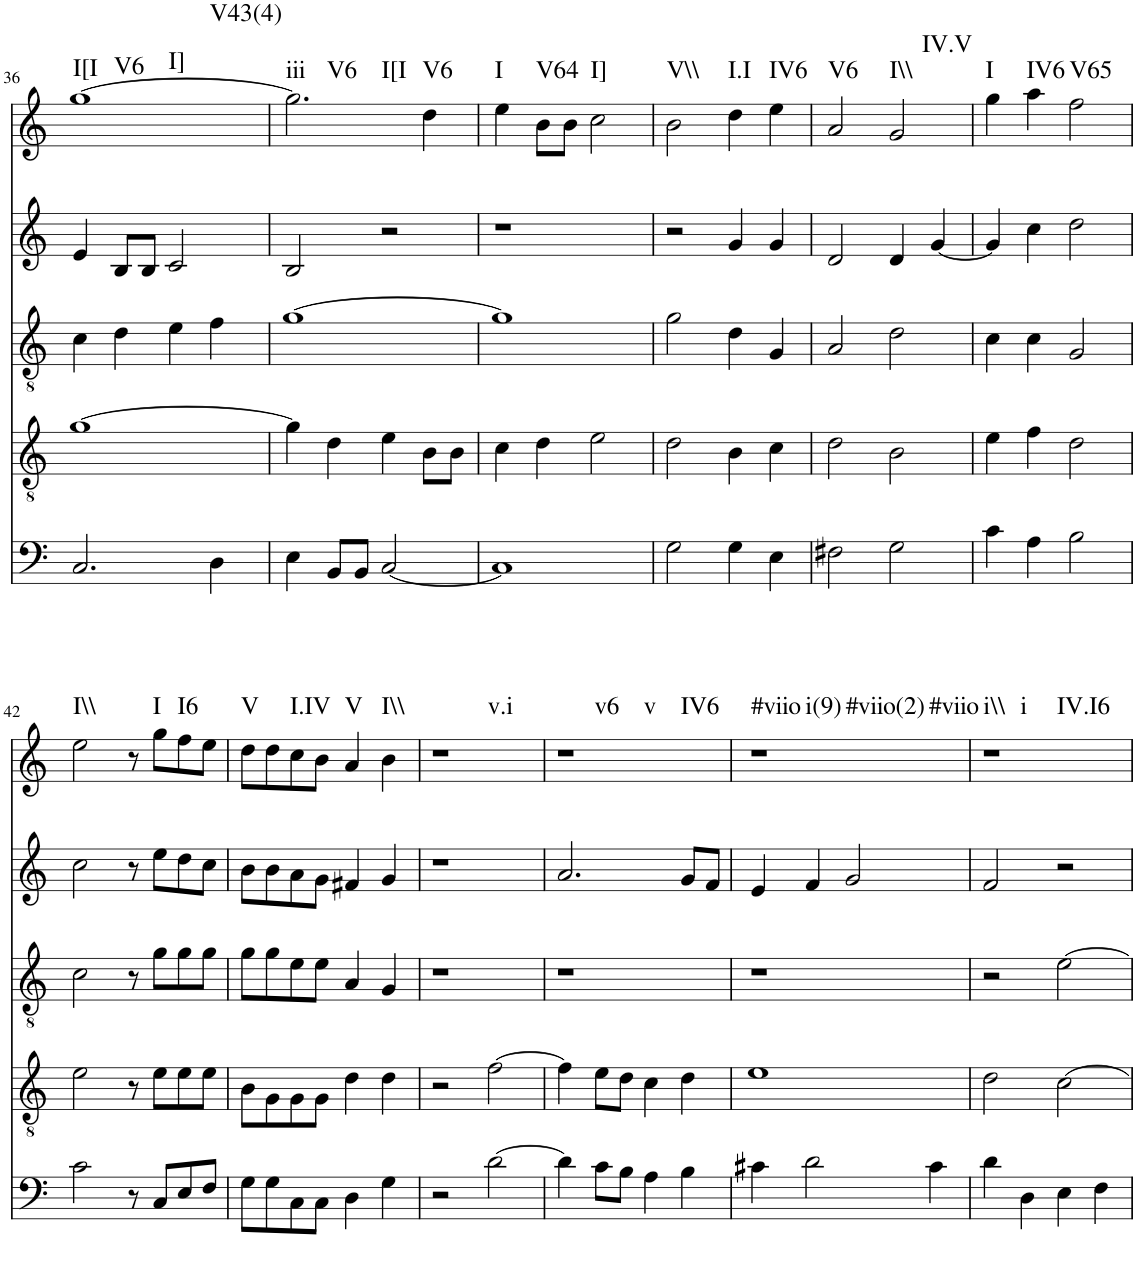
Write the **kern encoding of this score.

**kern	**kern	**kern	**kern	**kern	**harte
*part5	*part4	*part3	*part2	*part1	*part1
*staff5	*staff4	*staff3	*staff2	*staff1	*
*I"vox	*I"vox	*I"vox	*I"vox	*I"vox	*
!!LO:PB:g=z
*clefF4	*clefGv2	*clefGv2	*clefG2	*clefG2	*
*k[]	*k[]	*k[]	*k[]	*k[]	*
*M4/4	*M4/4	*M4/4	*M4/4	*M4/4	*
=36	=36	=36	=36	=36	=36
!	!	!	!	!	!LO:H:n=1:kt=I[I
!	!	!	!	!	!LO:H:n=2:kt=V6
!	!	!	!	!	!LO:H:n=3:kt=I]
!	!	!	!	!	!LO:H:n=4:kt=V43(4)
2.C/	[1g	4c\	4e/	[1gg	N N N N
.	.	4d\	8B/L	.	.
.	.	.	8B/J	.	.
.	.	4e\	2c/	.	.
4D\	.	4f\	.	.	.
=37	=37	=37	=37	=37	=37
!	!	!	!	!	!LO:H:n=1:kt=iii
!	!	!	!	!	!LO:H:n=2:kt=V6
!	!	!	!	!	!LO:H:n=3:kt=I[I
4E\	4g\]	[1g	2B/	2.gg\]	N N N
8BB/L	4d\	.	.	.	.
8BB/J	.	.	.	.	.
[2C/	4e\	.	2r	.	.
!	!	!	!	!	!LO:H:kt=V6
.	8B\L	.	.	4dd\	N
.	8B\J	.	.	.	.
=38	=38	=38	=38	=38	=38
!	!	!	!	!	!LO:H:kt=I
1C]	4c\	1g]	1r	4ee\	N
!	!	!	!	!	!LO:H:kt=V64
.	4d\	.	.	8b\L	N
.	.	.	.	8b\J	.
!	!	!	!	!	!LO:H:kt=I]
.	2e\	.	.	2cc\	N
=39	=39	=39	=39	=39	=39
!	!	!	!	!	!LO:H:kt=V\\
2G\	2d\	2g\	2r	2b\	N
!	!	!	!	!	!LO:H:kt=I.I
4G\	4B\	4d\	4g/	4dd\	N
!	!	!	!	!	!LO:H:kt=IV6
4E\	4c\	4G/	4g/	4ee\	N
=40	=40	=40	=40	=40	=40
!	!	!	!	!	!LO:H:kt=V6
2F#X\	2d\	2A/	2d/	2a/	N
!	!	!	!	!	!LO:H:n=1:kt=I\\
!	!	!	!	!	!LO:H:n=2:kt=IV.V
2G\	2B\	2d\	4d/	2g/	N N
.	.	.	[4g/	.	.
=41	=41	=41	=41	=41	=41
!	!	!	!	!	!LO:H:kt=I
4c\	4e\	4c\	4g/]	4gg\	N
!	!	!	!	!	!LO:H:kt=IV6
4A\	4f\	4c\	4cc\	4aa\	N
!	!	!	!	!	!LO:H:kt=V65
2B\	2d\	2G/	2dd\	2ff\	N
!!LO:LB:g=z
=42	=42	=42	=42	=42	=42
!	!	!	!	!	!LO:H:kt=I\\
2c\	2e\	2c\	2cc\	2ee\	N
8r	8r	8r	8r	8r	.
!	!	!	!	!	!LO:H:kt=I
8C/L	8e\L	8g\L	8ee\L	8gg\L	N
!	!	!	!	!	!LO:H:kt=I6
8E/	8e\	8g\	8dd\	8ff\	N
8F/J	8e\J	8g\J	8cc\J	8ee\J	.
=43	=43	=43	=43	=43	=43
!	!	!	!	!	!LO:H:kt=V
8G\L	8B\L	8g\L	8b\L	8dd\L	N
8G\	8G\	8g\	8b\	8dd\	.
!	!	!	!	!	!LO:H:kt=I.IV
8C\	8G\	8e\	8a\	8cc\	N
8C\J	8G\J	8e\J	8g\J	8b\J	.
!	!	!	!	!	!LO:H:kt=V
4D\	4d\	4A/	4f#X/	4a/	N
!	!	!	!	!	!LO:H:kt=I\\
4G\	4d\	4G/	4g/	4b\	N
=44	=44	=44	=44	=44	=44
!	!	!	!	!	!LO:H:kt=v.i
2r	2r	1r	1r	1r	N
[2d\	[2f\	.	.	.	.
=45	=45	=45	=45	=45	=45
!	!	!	!	!	!LO:H:n=1:kt=v6
!	!	!	!	!	!LO:H:n=2:kt=v
!	!	!	!	!	!LO:H:n=3:kt=IV6
4d\]	4f\]	1r	2.a/	1r	N N N
8c\L	8e\L	.	.	.	.
8B\J	8d\J	.	.	.	.
4A\	4c\	.	.	.	.
4B\	4d\	.	8g/L	.	.
.	.	.	8f/J	.	.
=46	=46	=46	=46	=46	=46
!	!	!	!	!	!LO:H:n=1:kt=#viio
!	!	!	!	!	!LO:H:n=2:kt=i(9)
!	!	!	!	!	!LO:H:n=3:kt=#viio(2)
!	!	!	!	!	!LO:H:n=4:kt=#viio
4c#X\	1e	1r	4e/	1r	N N N N
2d\	.	.	4f/	.	.
.	.	.	2g/	.	.
4c#\	.	.	.	.	.
=47	=47	=47	=47	=47	=47
!	!	!	!	!	!LO:H:n=1:kt=i\\
!	!	!	!	!	!LO:H:n=2:kt=i
!	!	!	!	!	!LO:H:n=3:kt=IV.I6
4d\	2d\	2r	2f/	1r	N N N
4D\	.	.	.	.	.
4E\	[2c\	[2e\	2r	.	.
4F\	.	.	.	.	.
=	=	=	=	=	=
*-	*-	*-	*-	*-	*-
